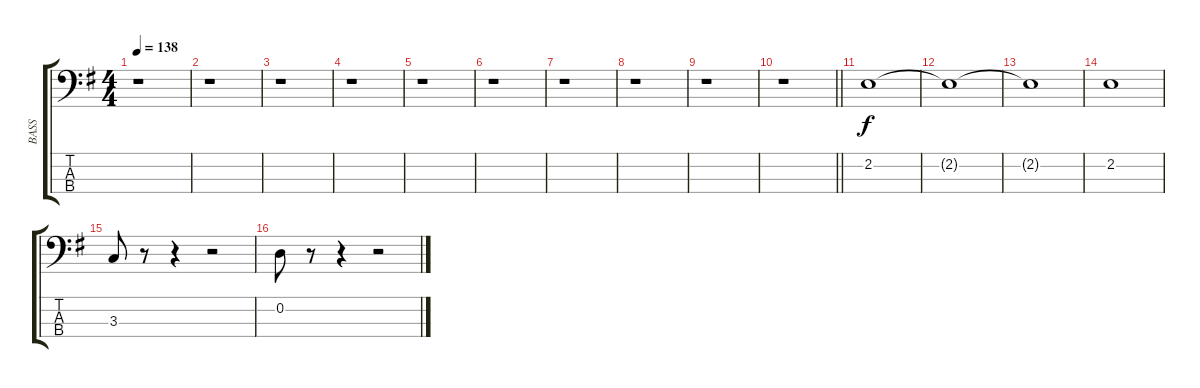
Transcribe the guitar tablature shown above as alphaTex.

\track ("BASS" "BASS") {instrument electricbassfinger}
\staff {score tabs}
\tuning (G2 D2 A1 E1) {hide}
\ts (4 4)
\tempo 138
\clef f4
\ks eminor
r.1{dy f} |
r.1 |
r.1 |
r.1 |
r.1 |
r.1 |
r.1 |
r.1 |
r.1 |
\barLineRight lightlight
r.1 |
2.2.1 |
2.2{t}.1 |
2.2{t}.1 |
2.2.1 |
3.3.8 r.8 r.4 r.2 |
0.2.8 r.8 r.4 r.2
